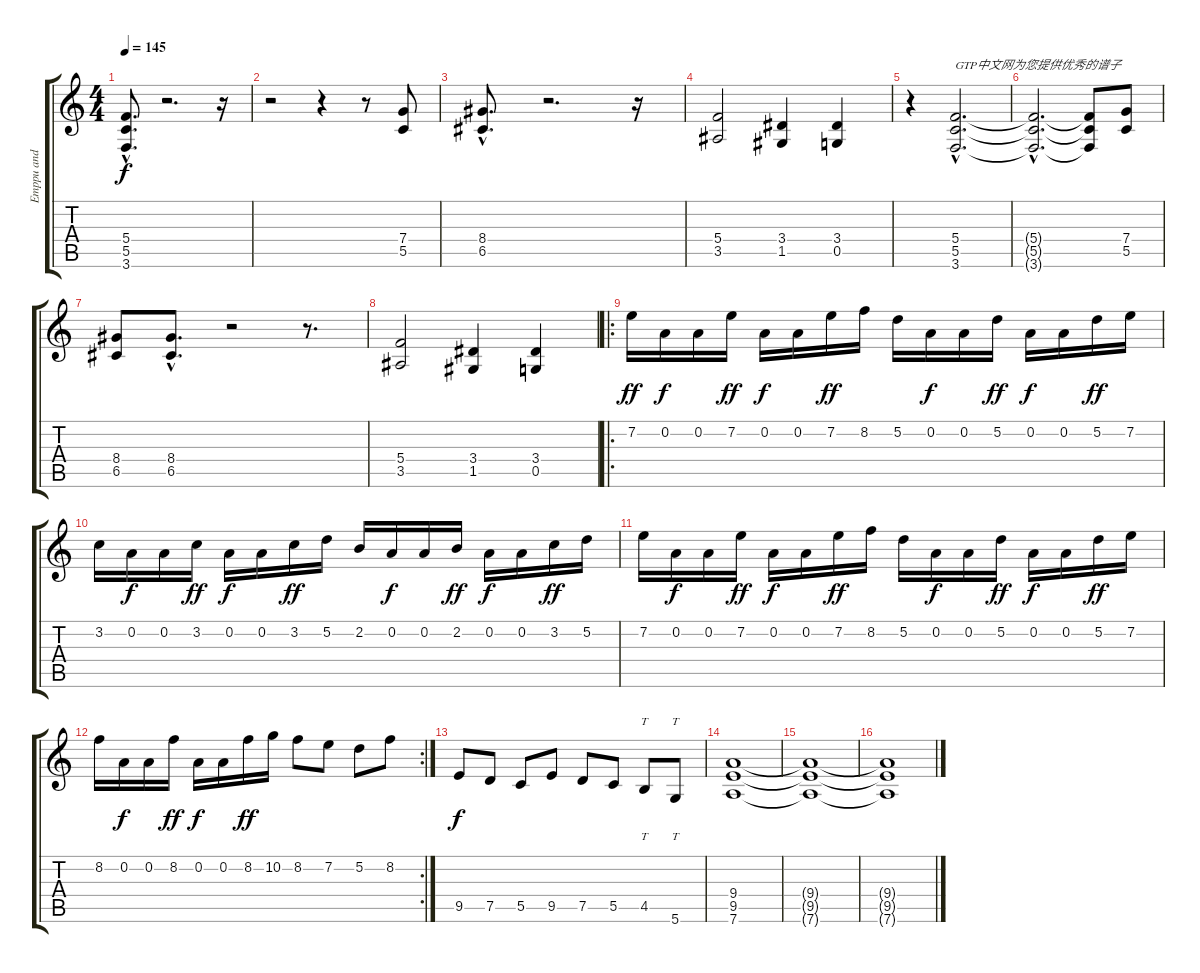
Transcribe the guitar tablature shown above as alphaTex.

\track ("Emppu and his guitar" "Emppu and ") {instrument distortionguitar}
\staff {score tabs}
\tuning (D4 A3 F3 C3 G2 D2) {hide}
\ts (4 4)
\tempo 145
\clef g2
\ks c
(5.4{hac} 5.5{hac} 3.6{hac}).8{d dy f instrument distortionguitar} r.2{d} r.16 |
r.2 r.4 r.8 (7.4 5.5).8 |
(8.4{hac} 6.5{hac}).8{d} r.2{d} r.16 |
(5.4 3.5).2 (3.4 1.5).4 (3.4 0.5).4 |
r.4 (5.4{hac} 5.5{hac} 3.6{hac}).2{d txt "GTP中文网为您提供优秀的谱子"} |
(5.4{hac t} 5.5{hac t} 3.6{hac t}).2{d} (5.4{t} 5.5{t} 3.6{t}).8 (7.4 5.5).8 |
(8.4 6.5).8 (8.4{hac} 6.5{hac}).8{d} r.2 r.8{d} |
(5.4 3.5).2 (3.4 1.5).4 (3.4 0.5).4 |
\ro
7.2.16{dy ff volume 15 balance 0 instrument overdrivenguitar} 0.2.16{dy f} 0.2.16 7.2.16{dy ff} 0.2.16{dy f} 0.2.16 7.2.16{dy ff} 8.2.16 5.2.16 0.2.16{dy f} 0.2.16 5.2.16{dy ff} 0.2.16{dy f} 0.2.16 5.2.16{dy ff} 7.2.16 |
3.2.16 0.2.16{dy f} 0.2.16 3.2.16{dy ff} 0.2.16{dy f} 0.2.16 3.2.16{dy ff} 5.2.16 2.2.16 0.2.16{dy f} 0.2.16 2.2.16{dy ff} 0.2.16{dy f} 0.2.16 3.2.16{dy ff} 5.2.16 |
7.2.16 0.2.16{dy f} 0.2.16 7.2.16{dy ff} 0.2.16{dy f} 0.2.16 7.2.16{dy ff} 8.2.16 5.2.16 0.2.16{dy f} 0.2.16 5.2.16{dy ff} 0.2.16{dy f} 0.2.16 5.2.16{dy ff} 7.2.16 |
\rc 2
8.2.16 0.2.16{dy f} 0.2.16 8.2.16{dy ff} 0.2.16{dy f} 0.2.16 8.2.16{dy ff} 10.2.16 8.2.8 7.2.8 5.2.8 8.2.8 |
9.5.8{dy f volume 13 balance 8 instrument distortionguitar} 7.5.8 5.5.8 9.5.8 7.5.8 5.5.8 4.5.8{tt} 5.6.8{tt} |
(9.4 9.5 7.6).1 |
(9.4{t} 9.5{t} 7.6{t}).1 |
(9.4{t} 9.5{t} 7.6{t}).1
